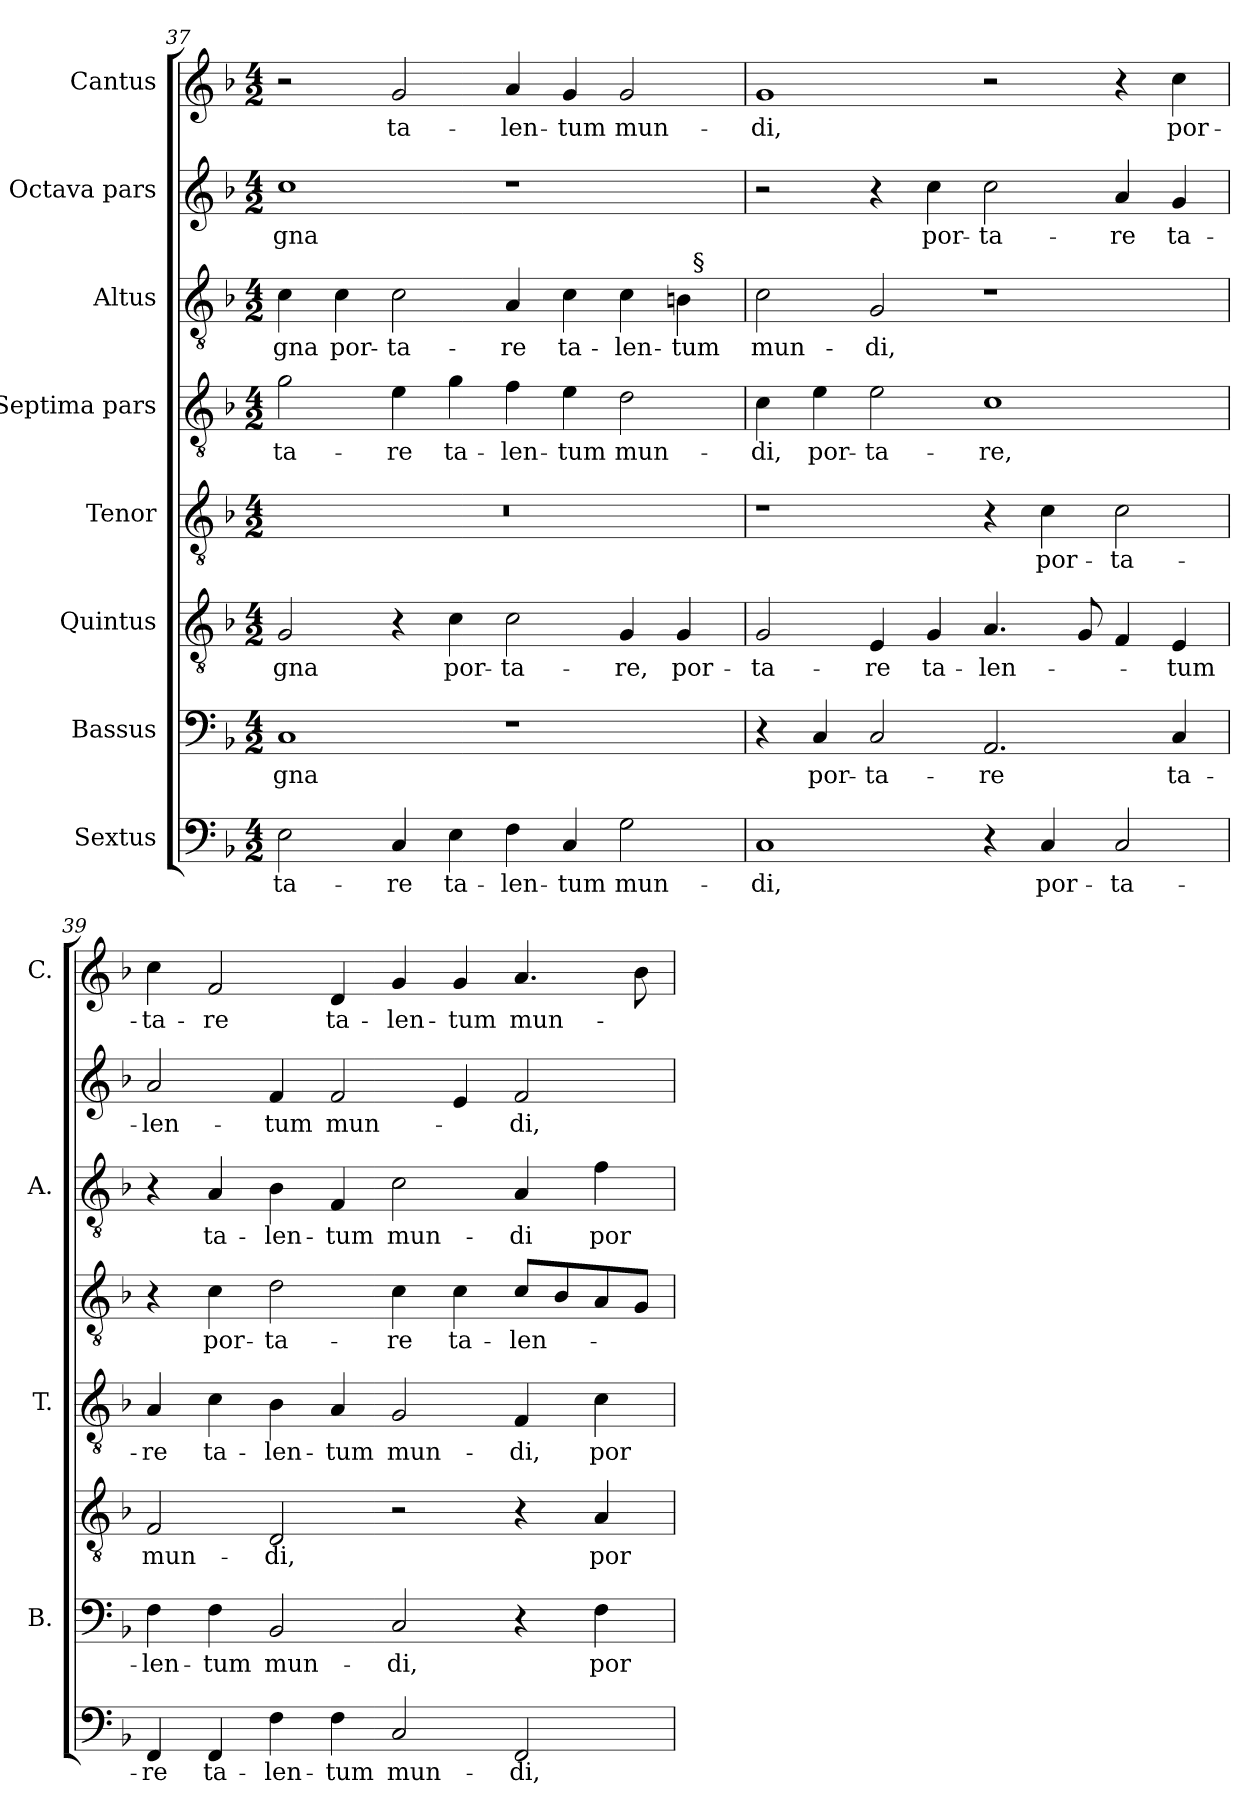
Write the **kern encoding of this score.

**kern	**text	**kern	**text	**kern	**text	**kern	**text	**kern	**text	**kern	**text	**kern	**text	**kern	**text
*part8	*part8	*part7	*part7	*part6	*part6	*part5	*part5	*part4	*part4	*part3	*part3	*part2	*part2	*part1	*part1
*staff8	*staff8	*staff7	*staff7	*staff6	*staff6	*staff5	*staff5	*staff4	*staff4	*staff3	*staff3	*staff2	*staff2	*staff1	*staff1
*I"Sextus	*	*I"Bassus	*	*I"Quintus	*	*I"Tenor	*	*I"Septima pars	*	*I"Altus	*	*I"Octava pars	*	*I"Cantus	*
*	*	*I'B.	*	*	*	*I'T.	*	*	*	*I'A.	*	*	*	*I'C.	*
!!LO:PB:g=z
*clefF4	*	*clefF4	*	*clefGv2	*	*clefGv2	*	*clefGv2	*	*clefGv2	*	*clefG2	*	*clefG2	*
*	*	*	*	*ITrd7c12	*	*ITrd7c12	*	*ITrd7c12	*	*ITrd7c12	*	*	*	*	*
*k[b-]	*	*k[b-]	*	*k[b-]	*	*k[b-]	*	*k[b-]	*	*k[b-]	*	*k[b-]	*	*k[b-]	*
*F:	*	*F:	*	*F:	*	*F:	*	*F:	*	*F:	*	*F:	*	*F:	*
*M4/2	*	*M4/2	*	*M4/2	*	*M4/2	*	*M4/2	*	*M4/2	*	*M4/2	*	*M4/2	*
=37	=37	=37	=37	=37	=37	=37	=37	=37	=37	=37	=37	=37	=37	=37	=37
!	!LO:LY:b	!	!LO:LY:b	!	!LO:LY:b	!LO:N:vis=1	!	!	!LO:LY:b	!	!LO:LY:b	!	!LO:LY:b	!	!
*	*	*	*	*	*	*	*	*	*	*^	*	*	*	*	*
2E\	-ta-	1C	-gna	2GG/	-gna	0r	.	2G\	-ta-	4C\	1ryy	-gna	1cc	-gna	2r	.
!	!	!	!	!	!	!	!	!	!	!	!	!LO:LY:b	!	!	!	!
.	.	.	.	.	.	.	.	.	.	4C\	.	por-	.	.	.	.
!	!LO:LY:b	!	!	!	!	!	!	!	!LO:LY:b	!	!	!LO:LY:b	!	!	!	!LO:LY:b
4C/	-re	.	.	4r	.	.	.	4E\	-re	2C\	.	-ta-	.	.	2g/	ta-
!	!LO:LY:b	!	!	!	!LO:LY:b	!	!	!	!LO:LY:b	!	!	!	!	!	!	!
4E\	ta-	.	.	4C\	por-	.	.	4G\	ta-	.	.	.	.	.	.	.
!	!LO:LY:b	!	!	!	!LO:LY:b	!	!	!	!LO:LY:b	!	!	!LO:LY:b	!	!	!	!LO:LY:b
4F\	-len-	1r	.	2C\	-ta-	.	.	4F\	-len-	4AA/	2ryy	-re	1r	.	4a/	-len-
!	!LO:LY:b	!	!	!	!	!	!	!	!LO:LY:b	!	!	!LO:LY:b	!	!	!	!LO:LY:b
4C/	-tum	.	.	.	.	.	.	4E\	-tum	4C\	.	ta-	.	.	4g/	-tum
!	!LO:LY:b	!	!	!	!LO:LY:b	!	!	!	!LO:LY:b	!	!	!LO:LY:b	!	!	!	!LO:LY:b
2G\	mun-	.	.	4GG/	-re,	.	.	2D\	mun-	4C\	4ryy	-len-	.	.	2g/	mun-
!	!	!	!	!	!LO:LY:b	!	!	!	!	!	!	!LO:LY:b	!	!	!	!
.	.	.	.	4GG/	por-	.	.	.	.	4BB\	32ryy	-tum	.	.	.	.
!	!	!	!	!	!	!	!	!	!	!	!LO:TX:a:t=§	!	!	!	!	!
.	.	.	.	.	.	.	.	.	.	.	8..ryy	.	.	.	.	.
=38	=38	=38	=38	=38	=38	=38	=38	=38	=38	=38	=38	=38	=38	=38	=38	=38
!	!LO:LY:b	!	!	!	!LO:LY:b	!	!	!	!LO:LY:b	!	!	!LO:LY:b	!	!	!	!LO:LY:b
*	*	*	*	*	*	*	*	*	*	*v	*v	*	*	*	*	*
1C	-di,	4r	.	2GG/	-ta-	1r	.	4C\	-di,	2C\	mun-	2r	.	1g	-di,
!	!	!	!LO:LY:b	!	!	!	!	!	!LO:LY:b	!	!	!	!	!	!
.	.	4C/	por-	.	.	.	.	4E\	por-	.	.	.	.	.	.
!	!	!	!LO:LY:b	!	!LO:LY:b	!	!	!	!LO:LY:b	!	!LO:LY:b	!	!	!	!
.	.	2C/	-ta-	4EE/	-re	.	.	2E\	-ta-	2GG/	-di,	4r	.	.	.
!	!	!	!	!	!LO:LY:b	!	!	!	!	!	!	!	!LO:LY:b	!	!
.	.	.	.	4GG/	ta-	.	.	.	.	.	.	4cc\	por-	.	.
!	!	!	!LO:LY:b	!	!LO:LY:b	!	!	!	!LO:LY:b	!	!	!	!LO:LY:b	!	!
4r	.	2.AA/	-re	4.AA/	-len-	4r	.	1C	-re,	1r	.	2cc\	-ta-	2r	.
!	!LO:LY:b	!	!	!	!	!	!LO:LY:b	!	!	!	!	!	!	!	!
4C/	por-	.	.	.	.	4C\	por-	.	.	.	.	.	.	.	.
.	.	.	.	8GG/	.	.	.	.	.	.	.	.	.	.	.
!	!LO:LY:b	!	!	!	!	!	!LO:LY:b	!	!	!	!	!	!LO:LY:b	!	!
2C/	-ta-	.	.	4FF/	.	2C\	-ta-	.	.	.	.	4a/	-re	4r	.
!	!	!	!LO:LY:b	!	!LO:LY:b	!	!	!	!	!	!	!	!LO:LY:b	!	!LO:LY:b
.	.	4C/	ta-	4EE/	-tum	.	.	.	.	.	.	4g/	ta-	4cc\	por-
=39	=39	=39	=39	=39	=39	=39	=39	=39	=39	=39	=39	=39	=39	=39	=39
!	!LO:LY:b	!	!LO:LY:b	!	!LO:LY:b	!	!LO:LY:b	!	!	!	!	!	!LO:LY:b	!	!LO:LY:b
4FF/	-re	4F\	-len-	2FF/	mun-	4AA/	-re	4r	.	4r	.	2a/	-len-	4cc\	-ta-
!	!LO:LY:b	!	!LO:LY:b	!	!	!	!LO:LY:b	!	!LO:LY:b	!	!LO:LY:b	!	!	!	!LO:LY:b
4FF/	ta-	4F\	-tum	.	.	4C\	ta-	4C\	por-	4AA/	ta-	.	.	2f/	-re
!	!LO:LY:b	!	!LO:LY:b	!	!LO:LY:b	!	!LO:LY:b	!	!LO:LY:b	!	!LO:LY:b	!	!LO:LY:b	!	!
4F\	-len-	2BB-/	mun-	2DD/	-di,	4BB-\	-len-	2D\	-ta-	4BB-\	-len-	4f/	-tum	.	.
!	!LO:LY:b	!	!	!	!	!	!LO:LY:b	!	!	!	!LO:LY:b	!	!LO:LY:b	!	!LO:LY:b
4F\	-tum	.	.	.	.	4AA/	-tum	.	.	4FF/	-tum	2f/	mun-	4d/	ta-
!	!LO:LY:b	!	!LO:LY:b	!	!	!	!LO:LY:b	!	!LO:LY:b	!	!LO:LY:b	!	!	!	!LO:LY:b
2C/	mun-	2C/	-di,	2r	.	2GG/	mun-	4C\	-re	2C\	mun-	.	.	4g/	-len-
!	!	!	!	!	!	!	!	!	!LO:LY:b	!	!	!	!	!	!LO:LY:b
.	.	.	.	.	.	.	.	4C\	ta-	.	.	4e/	.	4g/	-tum
!	!LO:LY:b	!	!	!	!	!	!LO:LY:b	!	!LO:LY:b	!	!LO:LY:b	!	!LO:LY:b	!	!LO:LY:b
2FF/	-di,	4r	.	4r	.	4FF/	-di,	8C/L	-len-	4AA/	-di	2f/	-di,	4.a/	mun-
.	.	.	.	.	.	.	.	8BB-/	.	.	.	.	.	.	.
!	!	!	!LO:LY:b	!	!LO:LY:b	!	!LO:LY:b	!	!	!	!LO:LY:b	!	!	!	!
.	.	4F\	por-	4AA/	por-	4C\	por-	8AA/	.	4F\	por-	.	.	.	.
.	.	.	.	.	.	.	.	8GG/J	.	.	.	.	.	8b-\	.
=	=	=	=	=	=	=	=	=	=	=	=	=	=	=	=
*-	*-	*-	*-	*-	*-	*-	*-	*-	*-	*-	*-	*-	*-	*-	*-
